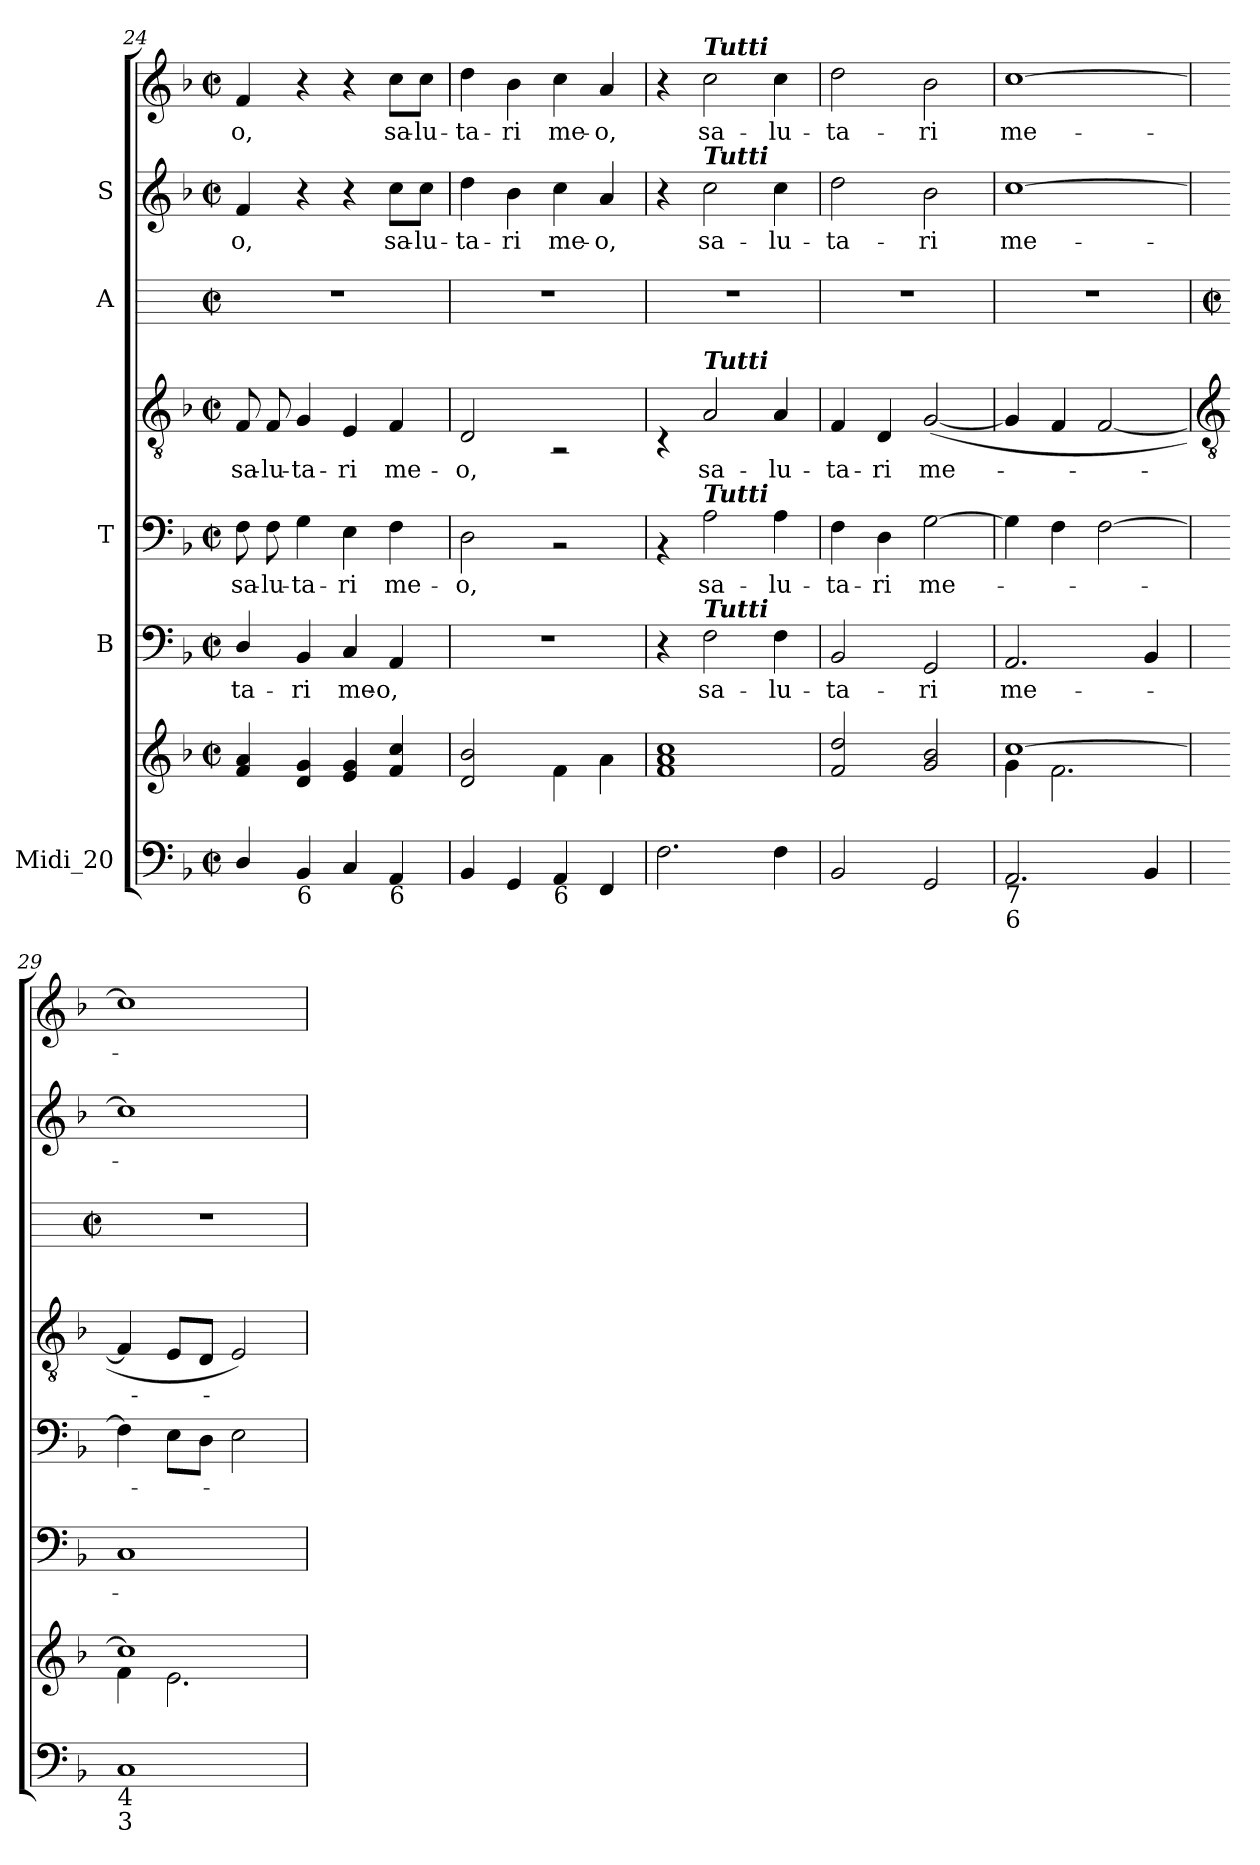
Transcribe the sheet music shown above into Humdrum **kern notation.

**kern	**kern	**kern	**text	**kern	**text	**kern	**text	**kern	**kern	**text	**kern	**text
*part5	*part5	*part4	*part4	*part3	*part3	*part3	*part3	*part2	*part1	*part1	*part1	*part1
*staff8	*staff7	*staff6	*staff6	*staff5	*staff5	*staff4	*staff4	*staff3	*staff2	*staff2	*staff1	*staff1
*I"Midi_20	*	*I"B	*	*I"T	*	*	*	*I"A	*I"S	*	*	*
*clefF4	*clefG2	*clefF4	*	*	*	*clefGv2	*	*	*	*	*clefG2	*
*k[b-]	*k[b-]	*k[b-]	*	*k[b-]	*	*k[b-]	*	*	*k[b-]	*	*k[b-]	*
*F:	*F:	*F:	*	*F:	*	*F:	*	*	*F:	*	*F:	*
*M2/2	*M2/2	*M2/2	*	*M2/2	*	*M2/2	*	*M2/2	*M2/2	*	*M2/2	*
*met(c|)	*met(c|)	*met(c|)	*	*met(c|)	*	*met(c|)	*	*met(c|)	*met(c|)	*	*met(c|)	*
=24	=24	=24	=24	=24	=24	=24	=24	=24	=24	=24	=24	=24
*	*^	*	*	*	*	*	*	*	*	*	*	*
!	!	!	!	!LO:LY:b	!	!LO:LY:b	!	!LO:LY:b	!	!	!LO:LY:b	!	!LO:LY:b
4D/	4f 4a	2ryy	4D/	-ta-	8F	sa-	8F	sa-	1r	4f	-o,	4f	-o,
!	!	!	!	!	!	!LO:LY:b	!	!LO:LY:b	!	!	!	!	!
.	.	.	.	.	8F	-lu-	8F	-lu-	.	.	.	.	.
!LO:TX:b:t=6	!	!	!	!	!	!	!	!	!	!	!	!	!
!	!	!	!	!LO:LY:b	!	!LO:LY:b	!	!LO:LY:b	!	!	!	!	!
4BB-	4d 4g	.	4BB-	-ri	4G	-ta-	4G	-ta-	.	4r	.	4r	.
!	!	!	!	!LO:LY:b	!	!LO:LY:b	!	!LO:LY:b	!	!	!	!	!
4C	4e 4g	2ryy	4C	me-	4E	-ri	4E	-ri	.	4r	.	4r	.
!LO:TX:b:t=6	!	!	!	!	!	!	!	!	!	!	!	!	!
!	!	!	!	!LO:LY:b	!	!LO:LY:b	!	!LO:LY:b	!	!	!LO:LY:b	!	!LO:LY:b
4AA	4f 4cc	.	4AA	-o,	4F	me-	4F	me-	.	8cc\L	sa-	8cc\L	sa-
!	!	!	!	!	!	!	!	!	!	!	!LO:LY:b	!	!LO:LY:b
.	.	.	.	.	.	.	.	.	.	8cc\J	-lu-	8cc\J	-lu-
=25	=25	=25	=25	=25	=25	=25	=25	=25	=25	=25	=25	=25	=25
!	!	!	!	!	!	!LO:LY:b	!	!LO:LY:b	!	!	!LO:LY:b	!	!LO:LY:b
4BB-	2d 2b-	2ryy	1r	.	2D	-o,	2D	-o,	1r	4dd	-ta-	4dd	-ta-
!	!	!	!	!	!	!	!	!	!	!	!LO:LY:b	!	!LO:LY:b
4GG	.	.	.	.	.	.	.	.	.	4b-	-ri	4b-	-ri
!LO:TX:b:t=6	!	!	!	!	!	!	!	!	!	!	!	!	!
!	!	!	!	!	!	!	!	!	!	!	!LO:LY:b	!	!LO:LY:b
4AA	4f\	2ryy	.	.	2rBB	.	2rBB	.	.	4cc	me-	4cc	me-
!	!	!	!	!	!	!	!	!	!	!	!LO:LY:b	!	!LO:LY:b
4FF	4a\	.	.	.	.	.	.	.	.	4a	-o,	4a	-o,
=26	=26	=26	=26	=26	=26	=26	=26	=26	=26	=26	=26	=26	=26
2.F	1cc	1f\ 1a\	4r	.	4rBB	.	4rBB	.	1r	4r	.	4r	.
!	!	!	!	!	!	!	!	!	!	!	!	!LO:TX:a:Bi:t=Tutti	!
!	!	!	!	!	!	!	!	!	!	!LO:TX:a:Bi:t=Tutti	!	!	!
!	!	!	!	!	!	!	!LO:TX:a:Bi:t=Tutti	!	!	!	!	!	!
!	!	!	!	!	!LO:TX:a:Bi:t=Tutti	!	!	!	!	!	!	!	!
!	!	!	!LO:TX:a:Bi:t=Tutti	!	!	!	!	!	!	!	!	!	!
!	!	!	!	!LO:LY:b	!	!LO:LY:b	!	!LO:LY:b	!	!	!LO:LY:b	!	!LO:LY:b
.	.	.	2F	sa-	2A	sa-	2A	sa-	.	2cc	sa-	2cc	sa-
!	!	!	!	!LO:LY:b	!	!LO:LY:b	!	!LO:LY:b	!	!	!LO:LY:b	!	!LO:LY:b
4F	.	.	4F	-lu-	4A	-lu-	4A	-lu-	.	4cc	-lu-	4cc	-lu-
=27	=27	=27	=27	=27	=27	=27	=27	=27	=27	=27	=27	=27	=27
!	!	!	!	!LO:LY:b	!	!LO:LY:b	!	!LO:LY:b	!	!	!LO:LY:b	!	!LO:LY:b
2BB-	2f 2dd	2ryy	2BB-	-ta-	4F	-ta-	4F	-ta-	1r	2dd	-ta-	2dd	-ta-
!	!	!	!	!	!	!LO:LY:b	!	!LO:LY:b	!	!	!	!	!
.	.	.	.	.	4D	-ri	4D	-ri	.	.	.	.	.
!	!	!	!	!LO:LY:b	!	!LO:LY:b	!	!LO:LY:b	!	!	!LO:LY:b	!	!LO:LY:b
2GG	2g 2b-	2ryy	2GG	-ri	[2G	me-	(<[2G	me-	.	2b-	-ri	2b-	-ri
=28	=28	=28	=28	=28	=28	=28	=28	=28	=28	=28	=28	=28	=28
!LO:TX:b:t=7	!	!	!	!	!	!	!	!	!	!	!	!	!
!LO:TX:b:t=6	!	!	!	!	!	!	!	!	!	!	!	!	!
!	!	!	!	!LO:LY:b	!	!	!	!	!	!	!LO:LY:b	!	!LO:LY:b
2.AA	[1cc	4g\	2.AA	me-	4G]	.	4G]	.	1r	[1cc	me-	[1cc	me-
.	.	2.f\	.	.	4F	.	4F	.	.	.	.	.	.
.	.	.	.	.	[2F	.	[2F	.	.	.	.	.	.
4BB-	.	.	4BB-	.	.	.	.	.	.	.	.	.	.
!!LO:LB:g=z
=29	=29	=29	=29	=29	=29	=29	=29	=29	=29	=29	=29	=29	=29
*	*	*	*	*	*	*	*clefGv2	*	*	*	*	*	*
*	*	*	*	*	*	*	*	*	*M2/2	*	*	*	*
*	*	*	*	*	*	*	*	*	*met(c|)	*	*	*	*
!LO:TX:b:t=4	!	!	!	!	!	!	!	!	!	!	!	!	!
!LO:TX:b:t=3	!	!	!	!	!	!	!	!	!	!	!	!	!
1C	1cc]	4f\	1C	.	4F]	.	4F]	.	1r	1cc]	.	1cc]	.
.	.	2.e\	.	.	8EL	.	8EL	.	.	.	.	.	.
.	.	.	.	.	8DJ	.	8DJ	.	.	.	.	.	.
.	.	.	.	.	2E	.	2E)	.	.	.	.	.	.
*	*v	*v	*	*	*	*	*	*	*	*	*	*	*
=	=	=	=	=	=	=	=	=	=	=	=	=
*-	*-	*-	*-	*-	*-	*-	*-	*-	*-	*-	*-	*-
